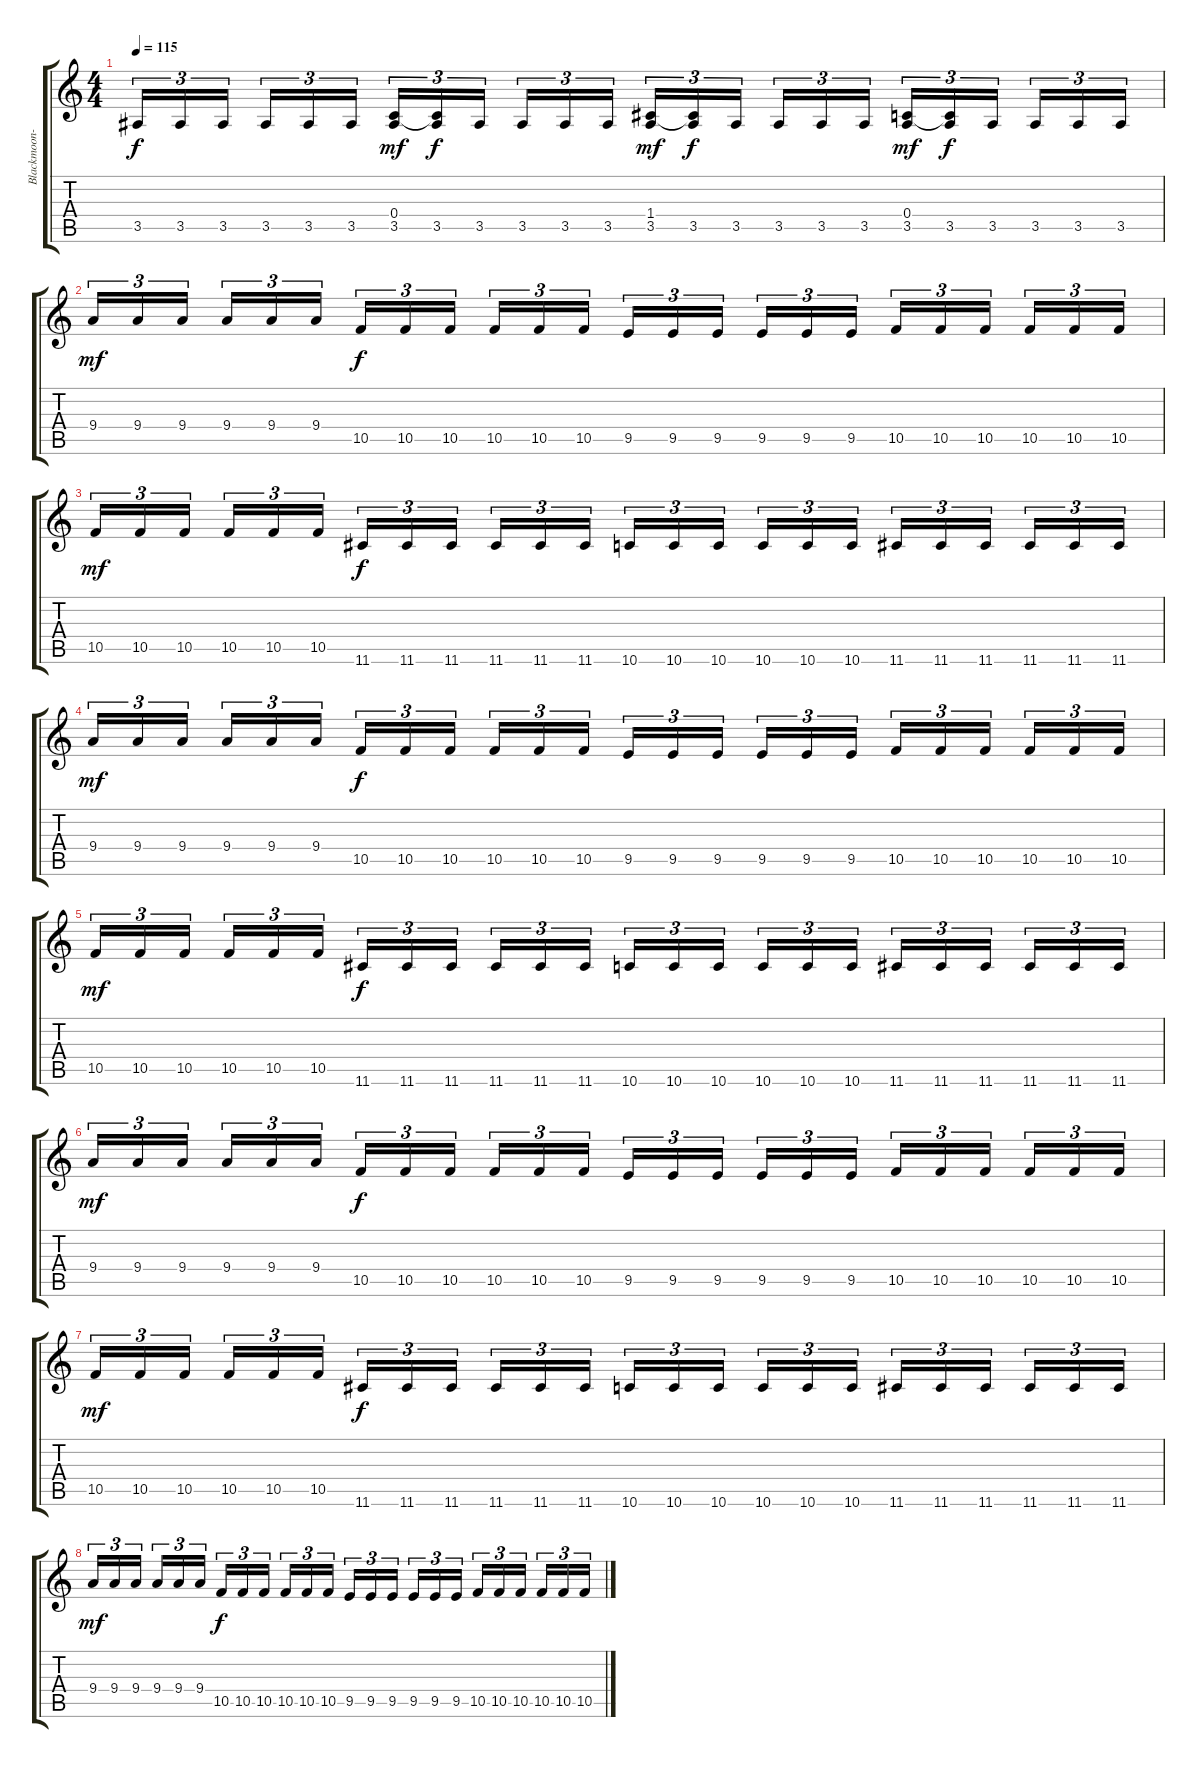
\track ("Blackmoon-Guitar I" "Blackmoon-") {instrument distortionguitar}
\staff {score tabs}
\tuning (D4 A3 F3 C3 G2 D2) {hide}
\ts (4 4)
\tempo 115
\clef g2
\ks c
3.5.16{tu (3 2) dy f} 3.5.16{tu (3 2)} 3.5.16{tu (3 2) beam splitsecondary} 3.5.16{tu (3 2)} 3.5.16{tu (3 2)} 3.5.16{tu (3 2)} (0.4 3.5).16{tu (3 2) dy mf} (0.4{t} 3.5).16{tu (3 2) dy f} 3.5.16{tu (3 2) beam splitsecondary} 3.5.16{tu (3 2)} 3.5.16{tu (3 2)} 3.5.16{tu (3 2)} (1.4 3.5).16{tu (3 2) dy mf} (1.4{t} 3.5).16{tu (3 2) dy f} 3.5.16{tu (3 2) beam splitsecondary} 3.5.16{tu (3 2)} 3.5.16{tu (3 2)} 3.5.16{tu (3 2)} (0.4 3.5).16{tu (3 2) dy mf} (0.4{t} 3.5).16{tu (3 2) dy f} 3.5.16{tu (3 2) beam splitsecondary} 3.5.16{tu (3 2)} 3.5.16{tu (3 2)} 3.5.16{tu (3 2)} |
9.4.16{tu (3 2) dy mf} 9.4.16{tu (3 2)} 9.4.16{tu (3 2) beam splitsecondary} 9.4.16{tu (3 2)} 9.4.16{tu (3 2)} 9.4.16{tu (3 2)} 10.5.16{tu (3 2) dy f} 10.5.16{tu (3 2)} 10.5.16{tu (3 2) beam splitsecondary} 10.5.16{tu (3 2)} 10.5.16{tu (3 2)} 10.5.16{tu (3 2)} 9.5.16{tu (3 2)} 9.5.16{tu (3 2)} 9.5.16{tu (3 2) beam splitsecondary} 9.5.16{tu (3 2)} 9.5.16{tu (3 2)} 9.5.16{tu (3 2)} 10.5.16{tu (3 2)} 10.5.16{tu (3 2)} 10.5.16{tu (3 2) beam splitsecondary} 10.5.16{tu (3 2)} 10.5.16{tu (3 2)} 10.5.16{tu (3 2)} |
10.5.16{tu (3 2) dy mf} 10.5.16{tu (3 2)} 10.5.16{tu (3 2) beam splitsecondary} 10.5.16{tu (3 2)} 10.5.16{tu (3 2)} 10.5.16{tu (3 2)} 11.6.16{tu (3 2) dy f} 11.6.16{tu (3 2)} 11.6.16{tu (3 2) beam splitsecondary} 11.6.16{tu (3 2)} 11.6.16{tu (3 2)} 11.6.16{tu (3 2)} 10.6.16{tu (3 2)} 10.6.16{tu (3 2)} 10.6.16{tu (3 2) beam splitsecondary} 10.6.16{tu (3 2)} 10.6.16{tu (3 2)} 10.6.16{tu (3 2)} 11.6.16{tu (3 2)} 11.6.16{tu (3 2)} 11.6.16{tu (3 2) beam splitsecondary} 11.6.16{tu (3 2)} 11.6.16{tu (3 2)} 11.6.16{tu (3 2)} |
9.4.16{tu (3 2) dy mf} 9.4.16{tu (3 2)} 9.4.16{tu (3 2) beam splitsecondary} 9.4.16{tu (3 2)} 9.4.16{tu (3 2)} 9.4.16{tu (3 2)} 10.5.16{tu (3 2) dy f} 10.5.16{tu (3 2)} 10.5.16{tu (3 2) beam splitsecondary} 10.5.16{tu (3 2)} 10.5.16{tu (3 2)} 10.5.16{tu (3 2)} 9.5.16{tu (3 2)} 9.5.16{tu (3 2)} 9.5.16{tu (3 2) beam splitsecondary} 9.5.16{tu (3 2)} 9.5.16{tu (3 2)} 9.5.16{tu (3 2)} 10.5.16{tu (3 2)} 10.5.16{tu (3 2)} 10.5.16{tu (3 2) beam splitsecondary} 10.5.16{tu (3 2)} 10.5.16{tu (3 2)} 10.5.16{tu (3 2)} |
10.5.16{tu (3 2) dy mf} 10.5.16{tu (3 2)} 10.5.16{tu (3 2) beam splitsecondary} 10.5.16{tu (3 2)} 10.5.16{tu (3 2)} 10.5.16{tu (3 2)} 11.6.16{tu (3 2) dy f} 11.6.16{tu (3 2)} 11.6.16{tu (3 2) beam splitsecondary} 11.6.16{tu (3 2)} 11.6.16{tu (3 2)} 11.6.16{tu (3 2)} 10.6.16{tu (3 2)} 10.6.16{tu (3 2)} 10.6.16{tu (3 2) beam splitsecondary} 10.6.16{tu (3 2)} 10.6.16{tu (3 2)} 10.6.16{tu (3 2)} 11.6.16{tu (3 2)} 11.6.16{tu (3 2)} 11.6.16{tu (3 2) beam splitsecondary} 11.6.16{tu (3 2)} 11.6.16{tu (3 2)} 11.6.16{tu (3 2)} |
9.4.16{tu (3 2) dy mf} 9.4.16{tu (3 2)} 9.4.16{tu (3 2) beam splitsecondary} 9.4.16{tu (3 2)} 9.4.16{tu (3 2)} 9.4.16{tu (3 2)} 10.5.16{tu (3 2) dy f} 10.5.16{tu (3 2)} 10.5.16{tu (3 2) beam splitsecondary} 10.5.16{tu (3 2)} 10.5.16{tu (3 2)} 10.5.16{tu (3 2)} 9.5.16{tu (3 2)} 9.5.16{tu (3 2)} 9.5.16{tu (3 2) beam splitsecondary} 9.5.16{tu (3 2)} 9.5.16{tu (3 2)} 9.5.16{tu (3 2)} 10.5.16{tu (3 2)} 10.5.16{tu (3 2)} 10.5.16{tu (3 2) beam splitsecondary} 10.5.16{tu (3 2)} 10.5.16{tu (3 2)} 10.5.16{tu (3 2)} |
10.5.16{tu (3 2) dy mf} 10.5.16{tu (3 2)} 10.5.16{tu (3 2) beam splitsecondary} 10.5.16{tu (3 2)} 10.5.16{tu (3 2)} 10.5.16{tu (3 2)} 11.6.16{tu (3 2) dy f} 11.6.16{tu (3 2)} 11.6.16{tu (3 2) beam splitsecondary} 11.6.16{tu (3 2)} 11.6.16{tu (3 2)} 11.6.16{tu (3 2)} 10.6.16{tu (3 2)} 10.6.16{tu (3 2)} 10.6.16{tu (3 2) beam splitsecondary} 10.6.16{tu (3 2)} 10.6.16{tu (3 2)} 10.6.16{tu (3 2)} 11.6.16{tu (3 2)} 11.6.16{tu (3 2)} 11.6.16{tu (3 2) beam splitsecondary} 11.6.16{tu (3 2)} 11.6.16{tu (3 2)} 11.6.16{tu (3 2)} |
9.4.16{tu (3 2) dy mf} 9.4.16{tu (3 2)} 9.4.16{tu (3 2) beam splitsecondary} 9.4.16{tu (3 2)} 9.4.16{tu (3 2)} 9.4.16{tu (3 2)} 10.5.16{tu (3 2) dy f} 10.5.16{tu (3 2)} 10.5.16{tu (3 2) beam splitsecondary} 10.5.16{tu (3 2)} 10.5.16{tu (3 2)} 10.5.16{tu (3 2)} 9.5.16{tu (3 2)} 9.5.16{tu (3 2)} 9.5.16{tu (3 2) beam splitsecondary} 9.5.16{tu (3 2)} 9.5.16{tu (3 2)} 9.5.16{tu (3 2)} 10.5.16{tu (3 2)} 10.5.16{tu (3 2)} 10.5.16{tu (3 2) beam splitsecondary} 10.5.16{tu (3 2)} 10.5.16{tu (3 2)} 10.5.16{tu (3 2)}
